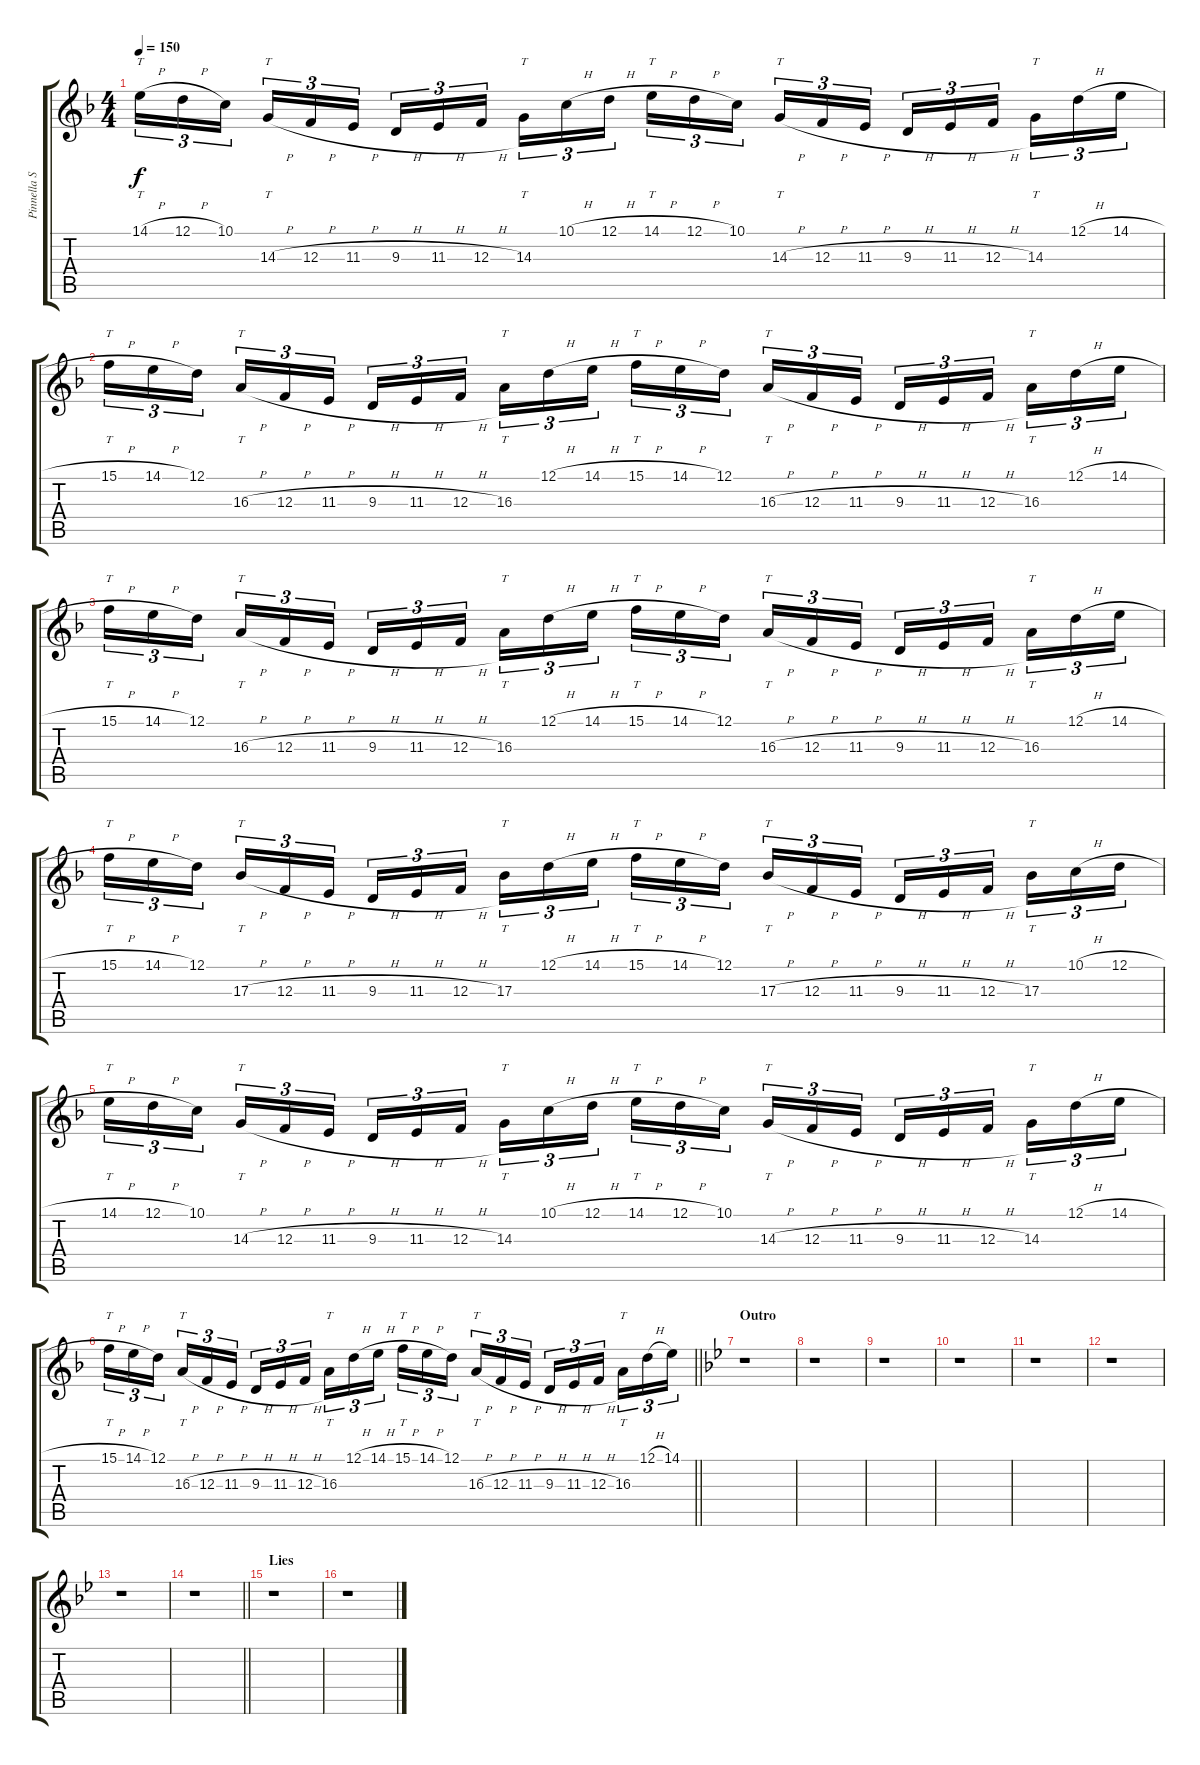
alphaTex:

\track ("Pinnella Solo" "Pinnella S") {instrument lead2sawtooth}
\staff {score tabs}
\tuning (D4 A3 F3 C3 G2 D2) {hide}
\ts (4 4)
\tempo 150
\clef g2
\ks dminor
14.1{h}.16{tt tu (3 2) dy f} 12.1{h}.16{tu (3 2)} 10.1.16{tu (3 2) beam splitsecondary} 14.3{h}.16{tt tu (3 2)} 12.3{h}.16{tu (3 2)} 11.3{h}.16{tu (3 2)} 9.3{h}.16{tu (3 2)} 11.3{h}.16{tu (3 2)} 12.3{h}.16{tu (3 2) beam splitsecondary} 14.3.16{tt tu (3 2)} 10.1{h}.16{tu (3 2)} 12.1{h}.16{tu (3 2)} 14.1{h}.16{tt tu (3 2)} 12.1{h}.16{tu (3 2)} 10.1.16{tu (3 2) beam splitsecondary} 14.3{h}.16{tt tu (3 2)} 12.3{h}.16{tu (3 2)} 11.3{h}.16{tu (3 2)} 9.3{h}.16{tu (3 2)} 11.3{h}.16{tu (3 2)} 12.3{h}.16{tu (3 2) beam splitsecondary} 14.3.16{tt tu (3 2)} 12.1{h}.16{tu (3 2)} 14.1{h}.16{tu (3 2)} |
15.1{h}.16{tt tu (3 2)} 14.1{h}.16{tu (3 2)} 12.1.16{tu (3 2) beam splitsecondary} 16.3{h}.16{tt tu (3 2)} 12.3{h}.16{tu (3 2)} 11.3{h}.16{tu (3 2)} 9.3{h}.16{tu (3 2)} 11.3{h}.16{tu (3 2)} 12.3{h}.16{tu (3 2) beam splitsecondary} 16.3.16{tt tu (3 2)} 12.1{h}.16{tu (3 2)} 14.1{h}.16{tu (3 2)} 15.1{h}.16{tt tu (3 2)} 14.1{h}.16{tu (3 2)} 12.1.16{tu (3 2) beam splitsecondary} 16.3{h}.16{tt tu (3 2)} 12.3{h}.16{tu (3 2)} 11.3{h}.16{tu (3 2)} 9.3{h}.16{tu (3 2)} 11.3{h}.16{tu (3 2)} 12.3{h}.16{tu (3 2) beam splitsecondary} 16.3.16{tt tu (3 2)} 12.1{h}.16{tu (3 2)} 14.1{h}.16{tu (3 2)} |
15.1{h}.16{tt tu (3 2)} 14.1{h}.16{tu (3 2)} 12.1.16{tu (3 2) beam splitsecondary} 16.3{h}.16{tt tu (3 2)} 12.3{h}.16{tu (3 2)} 11.3{h}.16{tu (3 2)} 9.3{h}.16{tu (3 2)} 11.3{h}.16{tu (3 2)} 12.3{h}.16{tu (3 2) beam splitsecondary} 16.3.16{tt tu (3 2)} 12.1{h}.16{tu (3 2)} 14.1{h}.16{tu (3 2)} 15.1{h}.16{tt tu (3 2)} 14.1{h}.16{tu (3 2)} 12.1.16{tu (3 2) beam splitsecondary} 16.3{h}.16{tt tu (3 2)} 12.3{h}.16{tu (3 2)} 11.3{h}.16{tu (3 2)} 9.3{h}.16{tu (3 2)} 11.3{h}.16{tu (3 2)} 12.3{h}.16{tu (3 2) beam splitsecondary} 16.3.16{tt tu (3 2)} 12.1{h}.16{tu (3 2)} 14.1{h}.16{tu (3 2)} |
15.1{h}.16{tt tu (3 2)} 14.1{h}.16{tu (3 2)} 12.1.16{tu (3 2) beam splitsecondary} 17.3{h}.16{tt tu (3 2)} 12.3{h}.16{tu (3 2)} 11.3{h}.16{tu (3 2)} 9.3{h}.16{tu (3 2)} 11.3{h}.16{tu (3 2)} 12.3{h}.16{tu (3 2) beam splitsecondary} 17.3.16{tt tu (3 2)} 12.1{h}.16{tu (3 2)} 14.1{h}.16{tu (3 2)} 15.1{h}.16{tt tu (3 2)} 14.1{h}.16{tu (3 2)} 12.1.16{tu (3 2) beam splitsecondary} 17.3{h}.16{tt tu (3 2)} 12.3{h}.16{tu (3 2)} 11.3{h}.16{tu (3 2)} 9.3{h}.16{tu (3 2)} 11.3{h}.16{tu (3 2)} 12.3{h}.16{tu (3 2) beam splitsecondary} 17.3.16{tt tu (3 2)} 10.1{h}.16{tu (3 2)} 12.1{h}.16{tu (3 2)} |
14.1{h}.16{tt tu (3 2)} 12.1{h}.16{tu (3 2)} 10.1.16{tu (3 2) beam splitsecondary} 14.3{h}.16{tt tu (3 2)} 12.3{h}.16{tu (3 2)} 11.3{h}.16{tu (3 2)} 9.3{h}.16{tu (3 2)} 11.3{h}.16{tu (3 2)} 12.3{h}.16{tu (3 2) beam splitsecondary} 14.3.16{tt tu (3 2)} 10.1{h}.16{tu (3 2)} 12.1{h}.16{tu (3 2)} 14.1{h}.16{tt tu (3 2)} 12.1{h}.16{tu (3 2)} 10.1.16{tu (3 2) beam splitsecondary} 14.3{h}.16{tt tu (3 2)} 12.3{h}.16{tu (3 2)} 11.3{h}.16{tu (3 2)} 9.3{h}.16{tu (3 2)} 11.3{h}.16{tu (3 2)} 12.3{h}.16{tu (3 2) beam splitsecondary} 14.3.16{tt tu (3 2)} 12.1{h}.16{tu (3 2)} 14.1{h}.16{tu (3 2)} |
\barLineRight lightlight
15.1{h}.16{tt tu (3 2)} 14.1{h}.16{tu (3 2)} 12.1.16{tu (3 2) beam splitsecondary} 16.3{h}.16{tt tu (3 2)} 12.3{h}.16{tu (3 2)} 11.3{h}.16{tu (3 2)} 9.3{h}.16{tu (3 2)} 11.3{h}.16{tu (3 2)} 12.3{h}.16{tu (3 2) beam splitsecondary} 16.3.16{tt tu (3 2)} 12.1{h}.16{tu (3 2)} 14.1{h}.16{tu (3 2)} 15.1{h}.16{tt tu (3 2)} 14.1{h}.16{tu (3 2)} 12.1.16{tu (3 2) beam splitsecondary} 16.3{h}.16{tt tu (3 2)} 12.3{h}.16{tu (3 2)} 11.3{h}.16{tu (3 2)} 9.3{h}.16{tu (3 2)} 11.3{h}.16{tu (3 2)} 12.3{h}.16{tu (3 2) beam splitsecondary} 16.3.16{tt tu (3 2)} 12.1{h}.16{tu (3 2)} 14.1.16{tu (3 2)} |
\section ("" "Outro")
\ks gminor
r.1 |
r.1 |
r.1 |
r.1 |
r.1 |
r.1 |
r.1 |
\barLineRight lightlight
r.1 |
\section ("" "Lies")
r.1 |
r.1
